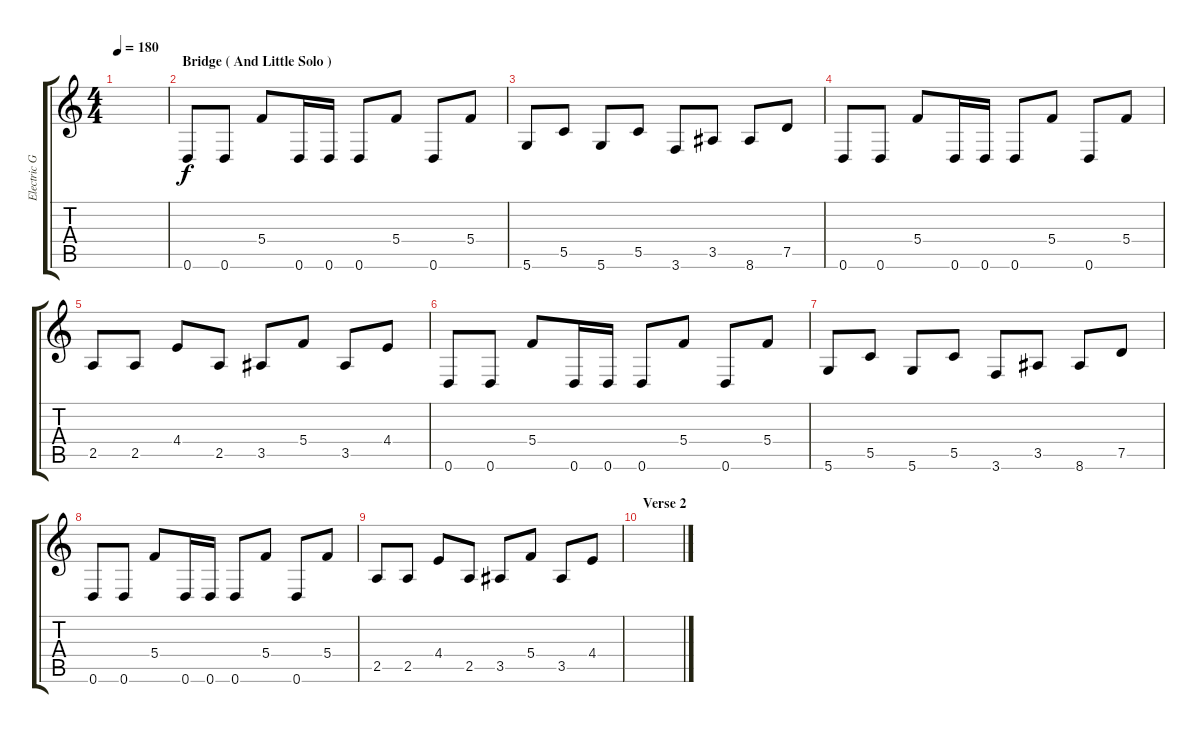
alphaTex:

\track ("Electric Guitar 2" "Electric G") {instrument distortionguitar}
\staff {score tabs}
\tuning (D4 A3 F3 C3 G2 D2) {hide}
\ts (4 4)
\tempo 180
\clef g2
\ks c
|
\section ("" "Bridge ( And Little Solo )")
0.6.8 0.6.8 5.4.8 0.6.16 0.6.16 0.6.8 5.4.8 0.6.8 5.4.8 |
5.6.8 5.5.8 5.6.8 5.5.8 3.6.8 3.5.8 8.6.8 7.5.8 |
0.6.8 0.6.8 5.4.8 0.6.16 0.6.16 0.6.8 5.4.8 0.6.8 5.4.8 |
2.5.8 2.5.8 4.4.8 2.5.8 3.5.8 5.4.8 3.5.8 4.4.8 |
0.6.8 0.6.8 5.4.8 0.6.16 0.6.16 0.6.8 5.4.8 0.6.8 5.4.8 |
5.6.8 5.5.8 5.6.8 5.5.8 3.6.8 3.5.8 8.6.8 7.5.8 |
0.6.8 0.6.8 5.4.8 0.6.16 0.6.16 0.6.8 5.4.8 0.6.8 5.4.8 |
2.5.8 2.5.8 4.4.8 2.5.8 3.5.8 5.4.8 3.5.8 4.4.8 |
\section ("" "Verse 2")
